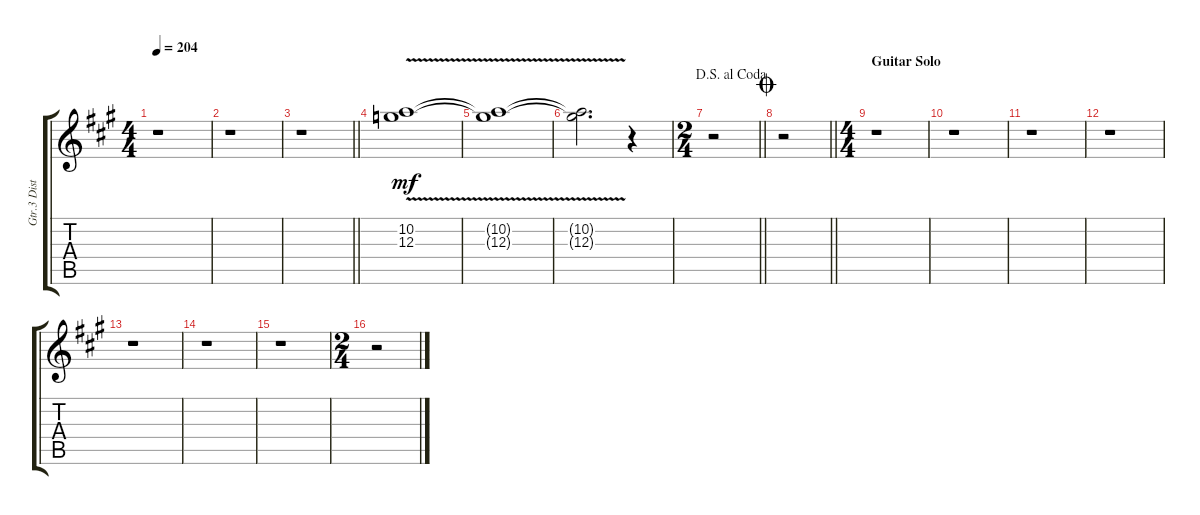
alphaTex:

\track ("Gtr.3 Distortion" "Gtr.3 Dist") {instrument distortionguitar}
\staff {score tabs}
\tuning (E4 B3 G3 D4 A3 E3) {hide}
\ts (4 4)
\tempo 204
\clef g2
\ks a
r.1{dy mf} |
r.1 |
\barLineRight lightlight
r.1 |
(10.2{v} 12.3{v}).1 |
(10.2{v t} 12.3{v t}).1 |
(10.2{v t} 12.3{v t}).2{d} r.4 |
\ts (2 4)
\jump dalsegnoalcoda
\barLineRight lightlight
r.2 |
\jump coda
\barLineRight lightlight
r.2 |
\ts (4 4)
\section ("" "Guitar Solo")
r.1 |
r.1 |
r.1 |
r.1 |
r.1 |
r.1 |
r.1 |
\ts (2 4)
r.2
